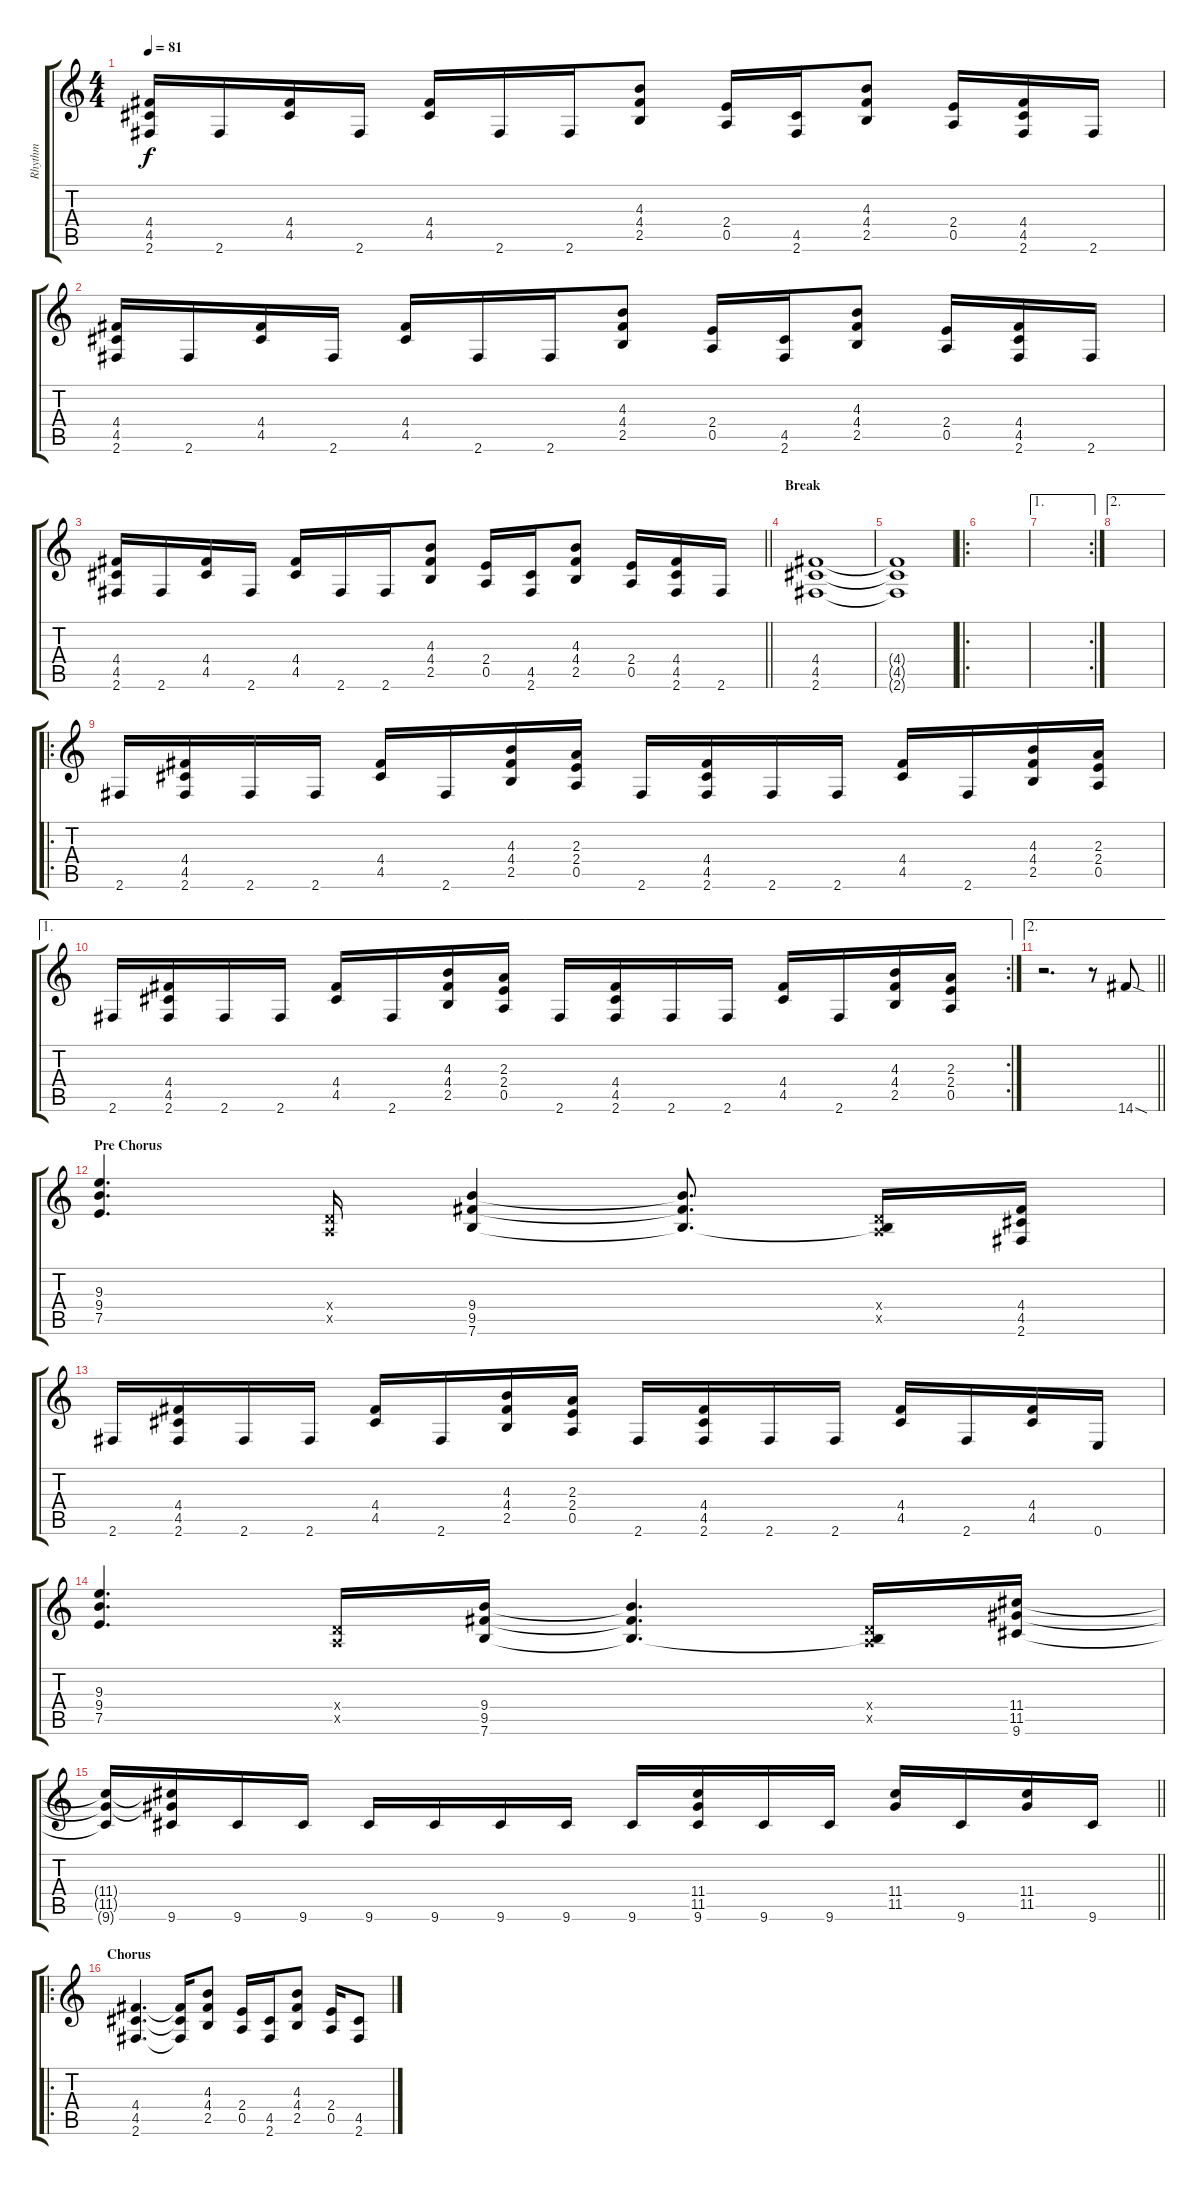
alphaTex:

\track ("Rhythm" "Rhythm") {instrument distortionguitar}
\staff {score tabs}
\tuning (E4 B3 G3 D3 A2 E2) {hide}
\ts (4 4)
\tempo 81
\clef g2
\ks c
(4.4 4.5 2.6).16{dy f} 2.6.16 (4.4 4.5).16 2.6.16 (4.4 4.5).16 2.6.16 2.6.16 (4.3 4.4 2.5).8 (2.4 0.5).16 (4.5 2.6).16 (4.3 4.4 2.5).8 (2.4 0.5).16 (4.4 4.5 2.6).16 2.6.16 |
(4.4 4.5 2.6).16 2.6.16 (4.4 4.5).16 2.6.16 (4.4 4.5).16 2.6.16 2.6.16 (4.3 4.4 2.5).8 (2.4 0.5).16 (4.5 2.6).16 (4.3 4.4 2.5).8 (2.4 0.5).16 (4.4 4.5 2.6).16 2.6.16 |
\barLineRight lightlight
(4.4 4.5 2.6).16 2.6.16 (4.4 4.5).16 2.6.16 (4.4 4.5).16 2.6.16 2.6.16 (4.3 4.4 2.5).8 (2.4 0.5).16 (4.5 2.6).16 (4.3 4.4 2.5).8 (2.4 0.5).16 (4.4 4.5 2.6).16 2.6.16 |
\section ("" "Break")
(4.4 4.5 2.6).1 |
(4.4{t} 4.5{t} 2.6{t}).1 |
\ro
|
\ae 1
\rc 2
|
\ae 2
|
\ro
2.6.16 (4.4 4.5 2.6).16 2.6.16 2.6.16 (4.4 4.5).16 2.6.16 (4.3 4.4 2.5).16 (2.3 2.4 0.5).16 2.6.16 (4.4 4.5 2.6).16 2.6.16 2.6.16 (4.4 4.5).16 2.6.16 (4.3 4.4 2.5).16 (2.3 2.4 0.5).16 |
\ae 1
\rc 2
2.6.16 (4.4 4.5 2.6).16 2.6.16 2.6.16 (4.4 4.5).16 2.6.16 (4.3 4.4 2.5).16 (2.3 2.4 0.5).16 2.6.16 (4.4 4.5 2.6).16 2.6.16 2.6.16 (4.4 4.5).16 2.6.16 (4.3 4.4 2.5).16 (2.3 2.4 0.5).16 |
\ae 2
\barLineRight lightlight
r.2{d} r.8 14.6{sod}.8 |
\section ("" "Pre Chorus")
(9.3 9.4 7.5).4{d} (0.4{x} 0.5{x}).16 (9.4 9.5 7.6).4 (9.4{t} 9.5{t} 7.6{t}).8{d} (0.4{x} 0.5{x} 7.6{t}).16 (4.4 4.5 2.6).16 |
2.6.16 (4.4 4.5 2.6).16 2.6.16 2.6.16 (4.4 4.5).16 2.6.16 (4.3 4.4 2.5).16 (2.3 2.4 0.5).16 2.6.16 (4.4 4.5 2.6).16 2.6.16 2.6.16 (4.4 4.5).16 2.6.16 (4.4 4.5).16 0.6.16 |
(9.3 9.4 7.5).4{d} (0.4{x} 0.5{x}).16 (9.4 9.5 7.6).16 (9.4{t} 9.5{t} 7.6{t}).4{d} (0.4{x} 0.5{x} 7.6{t}).16 (11.4 11.5 9.6).16 |
\barLineRight lightlight
(11.4{t} 11.5{t} 9.6{t}).16 (11.4{t} 11.5{t} 9.6).16 9.6.16 9.6.16 9.6.16 9.6.16 9.6.16 9.6.16 9.6.16 (11.4 11.5 9.6).16 9.6.16 9.6.16 (11.4 11.5).16 9.6.16 (11.4 11.5).16 9.6.16 |
\ro
\section ("" "Chorus")
(4.4 4.5 2.6).4{d} (4.4{t} 4.5{t} 2.6{t}).16 (4.3 4.4 2.5).8 (2.4 0.5).16 (4.5 2.6).16 (4.3 4.4 2.5).8 (2.4 0.5).16 (4.5 2.6).8
